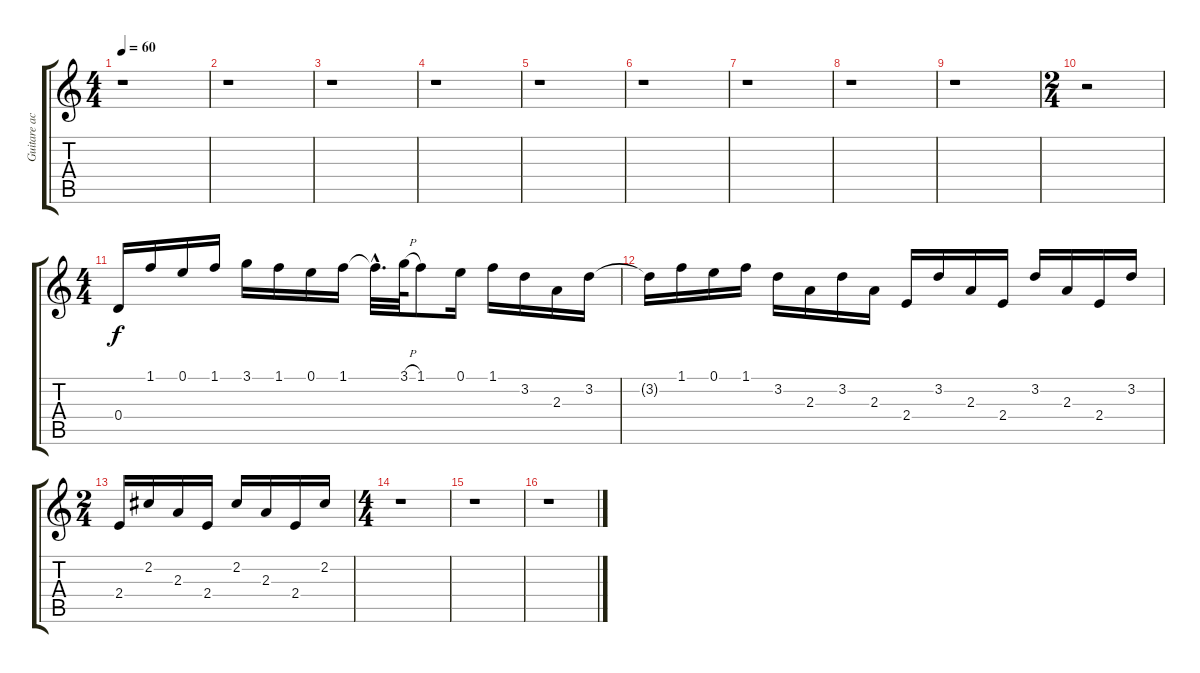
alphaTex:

\track ("Guitare accoustique 2" "Guitare ac") {instrument acousticguitarsteel}
\staff {score tabs}
\tuning (E4 B3 G3 D3 A2 E2) {hide}
\ts (4 4)
\tempo 60
\clef g2
\ks c
r.1{dy f} |
r.1 |
r.1 |
r.1 |
r.1 |
r.1 |
r.1 |
r.1 |
r.1 |
\ts (2 4)
r.2 |
\ts (4 4)
0.4.16 1.1.16 0.1.16 1.1.16 3.1.16 1.1.16 0.1.16 1.1.16 1.1{hac t}.32{d} 3.1{h}.64 1.1.8 0.1.16 1.1.16 3.2.16 2.3.16 3.2.16 |
3.2{t}.16 1.1.16 0.1.16 1.1.16 3.2.16 2.3.16 3.2.16 2.3.16 2.4.16 3.2.16 2.3.16 2.4.16 3.2.16 2.3.16 2.4.16 3.2.16 |
\ts (2 4)
2.4.16 2.2.16 2.3.16 2.4.16 2.2.16 2.3.16 2.4.16 2.2.16 |
\ts (4 4)
r.1 |
r.1 |
r.1
